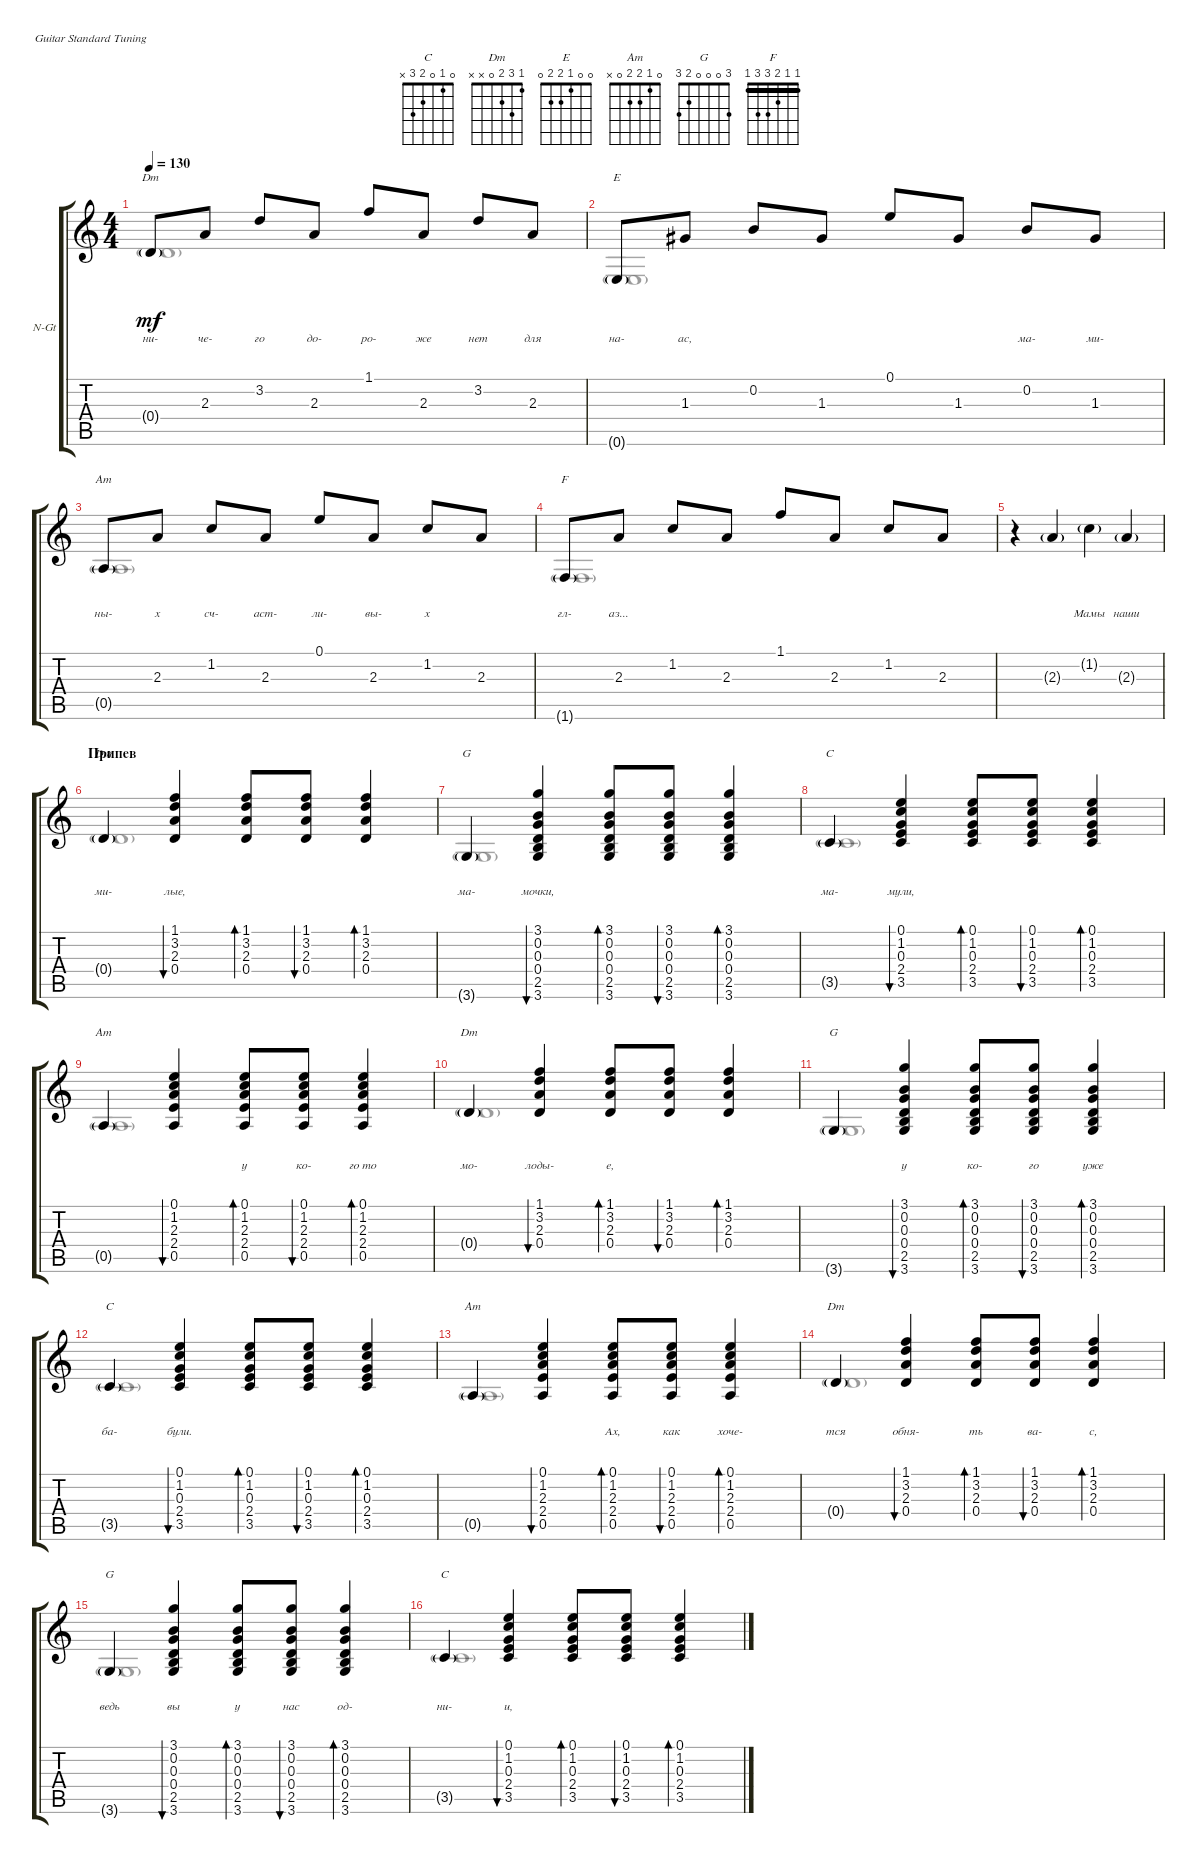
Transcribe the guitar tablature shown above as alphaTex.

\defaultSystemsLayout 4
\bracketExtendMode groupsimilarinstruments
\firstSystemTrackNameOrientation horizontal
\otherSystemsTrackNameOrientation horizontal
\track ("Nylon Guitar" "N-Gt") {instrument acousticguitarnylon}
\staff {score tabs}
\tuning (E4 B3 G3 D3 A2 E2)
\chord ("C" 0 1 0 2 3 x)
\chord ("Dm" 1 3 2 0 x x)
\chord ("E" 0 0 1 2 2 0)
\chord ("Am" 0 1 2 2 0 x)
\chord ("G" 3 0 0 0 2 3)
\chord ("F" 1 1 2 3 3 1) {barre (1 1)}
\voice
\ts (4 4)
\tempo 130
\clef g2
\scale
0.330856
\ks c
0.4{g}.8{ch "Dm" lyrics (0 "ни-") lyrics (1 "") lyrics (2 "") lyrics (3 "") lyrics (4 "") dy mf} 2.3.8{lyrics (0 "че-") lyrics (1 "") lyrics (2 "") lyrics (3 "") lyrics (4 "")} 3.2.8{lyrics (0 "го") lyrics (1 "") lyrics (2 "") lyrics (3 "") lyrics (4 "")} 2.3.8{lyrics (0 "до-") lyrics (1 "") lyrics (2 "") lyrics (3 "") lyrics (4 "")} 1.1.8{lyrics (0 "ро-") lyrics (1 "") lyrics (2 "") lyrics (3 "") lyrics (4 "")} 2.3.8{lyrics (0 "же") lyrics (1 "") lyrics (2 "") lyrics (3 "") lyrics (4 "")} 3.2.8{lyrics (0 "нет") lyrics (1 "") lyrics (2 "") lyrics (3 "") lyrics (4 "")} 2.3.8{lyrics (0 "для") lyrics (1 "") lyrics (2 "") lyrics (3 "") lyrics (4 "")} |
\scale
0.308542 0.6{g}.8{ch "E" lyrics (0 "на-") lyrics (1 "") lyrics (2 "") lyrics (3 "") lyrics (4 "")} 1.3.8{lyrics (0 "ас,") lyrics (1 "") lyrics (2 "") lyrics (3 "") lyrics (4 "")} 0.2.8{lyrics (0 "") lyrics (1 "") lyrics (2 "") lyrics (3 "") lyrics (4 "")} 1.3.8{lyrics (0 "") lyrics (1 "") lyrics (2 "") lyrics (3 "") lyrics (4 "")} 0.1.8{lyrics (0 "") lyrics (1 "") lyrics (2 "") lyrics (3 "") lyrics (4 "")} 1.3.8{lyrics (0 "") lyrics (1 "") lyrics (2 "") lyrics (3 "") lyrics (4 "")} 0.2.8{lyrics (0 "ма-") lyrics (1 "") lyrics (2 "") lyrics (3 "") lyrics (4 "")} 1.3.8{lyrics (0 "ми-") lyrics (1 "") lyrics (2 "") lyrics (3 "") lyrics (4 "")} |
\scale
0.36719 0.5{g}.8{ch "Am" lyrics (0 "ны-") lyrics (1 "") lyrics (2 "") lyrics (3 "") lyrics (4 "")} 2.3.8{lyrics (0 "х") lyrics (1 "") lyrics (2 "") lyrics (3 "") lyrics (4 "")} 1.2.8{lyrics (0 "сч-") lyrics (1 "") lyrics (2 "") lyrics (3 "") lyrics (4 "")} 2.3.8{lyrics (0 "аст-") lyrics (1 "") lyrics (2 "") lyrics (3 "") lyrics (4 "")} 0.1.8{lyrics (0 "ли-") lyrics (1 "") lyrics (2 "") lyrics (3 "") lyrics (4 "")} 2.3.8{lyrics (0 "вы-") lyrics (1 "") lyrics (2 "") lyrics (3 "") lyrics (4 "")} 1.2.8{lyrics (0 "х") lyrics (1 "") lyrics (2 "") lyrics (3 "") lyrics (4 "")} 2.3.8{lyrics (0 "") lyrics (1 "") lyrics (2 "") lyrics (3 "") lyrics (4 "")} |
\scale
0.327792 1.6{g}.8{ch "F" lyrics (0 "гл-") lyrics (1 "") lyrics (2 "") lyrics (3 "") lyrics (4 "")} 2.3.8{lyrics (0 "аз...") lyrics (1 "") lyrics (2 "") lyrics (3 "") lyrics (4 "")} 1.2.8{lyrics (0 "") lyrics (1 "") lyrics (2 "") lyrics (3 "") lyrics (4 "")} 2.3.8{lyrics (0 "") lyrics (1 "") lyrics (2 "") lyrics (3 "") lyrics (4 "")} 1.1.8{lyrics (0 "") lyrics (1 "") lyrics (2 "") lyrics (3 "") lyrics (4 "")} 2.3.8{lyrics (0 "") lyrics (1 "") lyrics (2 "") lyrics (3 "") lyrics (4 "")} 1.2.8{lyrics (0 "") lyrics (1 "") lyrics (2 "") lyrics (3 "") lyrics (4 "")} 2.3.8{lyrics (0 "") lyrics (1 "") lyrics (2 "") lyrics (3 "") lyrics (4 "")} |
\scale
0.304468 r.4 2.3{g}.4{lyrics (0 "") lyrics (1 "") lyrics (2 "") lyrics (3 "") lyrics (4 "")} 1.2{g}.4{lyrics (0 "Мамы") lyrics (1 "") lyrics (2 "") lyrics (3 "") lyrics (4 "")} 2.3{g}.4{lyrics (0 "наши") lyrics (1 "") lyrics (2 "") lyrics (3 "") lyrics (4 "")} |
\section ("" "Припев")
0.4{g}.4{ch "Dm" lyrics (0 "ми-") lyrics (1 "") lyrics (2 "") lyrics (3 "") lyrics (4 "")} (0.4 2.3 3.2 1.1).4{bu 30 lyrics (0 "лые,") lyrics (1 "") lyrics (2 "") lyrics (3 "") lyrics (4 "")} (0.4 2.3 3.2 1.1).8{bd 30 lyrics (0 "") lyrics (1 "") lyrics (2 "") lyrics (3 "") lyrics (4 "")} (0.4 2.3 3.2 1.1).8{bu 30 lyrics (0 "") lyrics (1 "") lyrics (2 "") lyrics (3 "") lyrics (4 "")} (0.4 2.3 3.2 1.1).4{bd 30 lyrics (0 "") lyrics (1 "") lyrics (2 "") lyrics (3 "") lyrics (4 "")} |
3.6{g}.4{ch "G" lyrics (0 "ма-") lyrics (1 "") lyrics (2 "") lyrics (3 "") lyrics (4 "")} (3.6 2.5 0.4 0.3 0.2 3.1).4{bu 30 lyrics (0 "мочки,") lyrics (1 "") lyrics (2 "") lyrics (3 "") lyrics (4 "")} (3.6 2.5 0.4 0.3 0.2 3.1).8{bd 30 lyrics (0 "") lyrics (1 "") lyrics (2 "") lyrics (3 "") lyrics (4 "")} (3.6 2.5 0.4 0.3 0.2 3.1).8{bu 30 lyrics (0 "") lyrics (1 "") lyrics (2 "") lyrics (3 "") lyrics (4 "")} (3.6 2.5 0.4 0.3 0.2 3.1).4{bd 30 lyrics (0 "") lyrics (1 "") lyrics (2 "") lyrics (3 "") lyrics (4 "")} |
3.5{g}.4{ch "C" lyrics (0 "ма-") lyrics (1 "") lyrics (2 "") lyrics (3 "") lyrics (4 "")} (3.5 2.4 0.3 1.2 0.1).4{bu 30 lyrics (0 "мули,") lyrics (1 "") lyrics (2 "") lyrics (3 "") lyrics (4 "")} (3.5 2.4 0.3 1.2 0.1).8{bd 30 lyrics (0 "") lyrics (1 "") lyrics (2 "") lyrics (3 "") lyrics (4 "")} (3.5 2.4 0.3 1.2 0.1).8{bu 30 lyrics (0 "") lyrics (1 "") lyrics (2 "") lyrics (3 "") lyrics (4 "")} (3.5 2.4 0.3 1.2 0.1).4{bd 30 lyrics (0 "") lyrics (1 "") lyrics (2 "") lyrics (3 "") lyrics (4 "")} |
0.5{g}.4{ch "Am" lyrics (0 "") lyrics (1 "") lyrics (2 "") lyrics (3 "") lyrics (4 "")} (0.5 2.4 2.3 1.2 0.1).4{bu 30 lyrics (0 "") lyrics (1 "") lyrics (2 "") lyrics (3 "") lyrics (4 "")} (0.5 2.4 2.3 1.2 0.1).8{bd 30 lyrics (0 "у") lyrics (1 "") lyrics (2 "") lyrics (3 "") lyrics (4 "")} (0.5 2.4 2.3 1.2 0.1).8{bu 30 lyrics (0 "ко-") lyrics (1 "") lyrics (2 "") lyrics (3 "") lyrics (4 "")} (0.5 2.4 2.3 1.2 0.1).4{bd 30 lyrics (0 "го то") lyrics (1 "") lyrics (2 "") lyrics (3 "") lyrics (4 "")} |
0.4{g}.4{ch "Dm" lyrics (0 "мо-") lyrics (1 "") lyrics (2 "") lyrics (3 "") lyrics (4 "")} (0.4 2.3 3.2 1.1).4{bu 30 lyrics (0 "лоды-") lyrics (1 "") lyrics (2 "") lyrics (3 "") lyrics (4 "")} (0.4 2.3 3.2 1.1).8{bd 30 lyrics (0 "е,") lyrics (1 "") lyrics (2 "") lyrics (3 "") lyrics (4 "")} (0.4 2.3 3.2 1.1).8{bu 30 lyrics (0 "") lyrics (1 "") lyrics (2 "") lyrics (3 "") lyrics (4 "")} (0.4 2.3 3.2 1.1).4{bd 30 lyrics (0 "") lyrics (1 "") lyrics (2 "") lyrics (3 "") lyrics (4 "")} |
3.6{g}.4{ch "G" lyrics (0 "") lyrics (1 "") lyrics (2 "") lyrics (3 "") lyrics (4 "")} (3.6 2.5 0.4 0.3 0.2 3.1).4{bu 30 lyrics (0 "у") lyrics (1 "") lyrics (2 "") lyrics (3 "") lyrics (4 "")} (3.6 2.5 0.4 0.3 0.2 3.1).8{bd 30 lyrics (0 "ко-") lyrics (1 "") lyrics (2 "") lyrics (3 "") lyrics (4 "")} (3.6 2.5 0.4 0.3 0.2 3.1).8{bu 30 lyrics (0 "го") lyrics (1 "") lyrics (2 "") lyrics (3 "") lyrics (4 "")} (3.6 2.5 0.4 0.3 0.2 3.1).4{bd 30 lyrics (0 "уже") lyrics (1 "") lyrics (2 "") lyrics (3 "") lyrics (4 "")} |
3.5{g}.4{ch "C" lyrics (0 "ба-") lyrics (1 "") lyrics (2 "") lyrics (3 "") lyrics (4 "")} (3.5 2.4 0.3 1.2 0.1).4{bu 30 lyrics (0 "були.") lyrics (1 "") lyrics (2 "") lyrics (3 "") lyrics (4 "")} (3.5 2.4 0.3 1.2 0.1).8{bd 30 lyrics (0 "") lyrics (1 "") lyrics (2 "") lyrics (3 "") lyrics (4 "")} (3.5 2.4 0.3 1.2 0.1).8{bu 30 lyrics (0 "") lyrics (1 "") lyrics (2 "") lyrics (3 "") lyrics (4 "")} (3.5 2.4 0.3 1.2 0.1).4{bd 30 lyrics (0 "") lyrics (1 "") lyrics (2 "") lyrics (3 "") lyrics (4 "")} |
0.5{g}.4{ch "Am" lyrics (0 "") lyrics (1 "") lyrics (2 "") lyrics (3 "") lyrics (4 "")} (0.5 2.4 2.3 1.2 0.1).4{bu 30 lyrics (0 "") lyrics (1 "") lyrics (2 "") lyrics (3 "") lyrics (4 "")} (0.5 2.4 2.3 1.2 0.1).8{bd 30 lyrics (0 "Ах,") lyrics (1 "") lyrics (2 "") lyrics (3 "") lyrics (4 "")} (0.5 2.4 2.3 1.2 0.1).8{bu 30 lyrics (0 "как") lyrics (1 "") lyrics (2 "") lyrics (3 "") lyrics (4 "")} (0.5 2.4 2.3 1.2 0.1).4{bd 30 lyrics (0 "хоче-") lyrics (1 "") lyrics (2 "") lyrics (3 "") lyrics (4 "")} |
0.4{g}.4{ch "Dm" lyrics (0 "тся") lyrics (1 "") lyrics (2 "") lyrics (3 "") lyrics (4 "")} (0.4 2.3 3.2 1.1).4{bu 30 lyrics (0 "обня-") lyrics (1 "") lyrics (2 "") lyrics (3 "") lyrics (4 "")} (0.4 2.3 3.2 1.1).8{bd 30 lyrics (0 "ть") lyrics (1 "") lyrics (2 "") lyrics (3 "") lyrics (4 "")} (0.4 2.3 3.2 1.1).8{bu 30 lyrics (0 "ва-") lyrics (1 "") lyrics (2 "") lyrics (3 "") lyrics (4 "")} (0.4 2.3 3.2 1.1).4{bd 30 lyrics (0 "с,") lyrics (1 "") lyrics (2 "") lyrics (3 "") lyrics (4 "")} |
3.6{g}.4{ch "G" lyrics (0 "ведь") lyrics (1 "") lyrics (2 "") lyrics (3 "") lyrics (4 "")} (3.6 2.5 0.4 0.3 0.2 3.1).4{bu 30 lyrics (0 "вы") lyrics (1 "") lyrics (2 "") lyrics (3 "") lyrics (4 "")} (3.6 2.5 0.4 0.3 0.2 3.1).8{bd 30 lyrics (0 "у") lyrics (1 "") lyrics (2 "") lyrics (3 "") lyrics (4 "")} (3.6 2.5 0.4 0.3 0.2 3.1).8{bu 30 lyrics (0 "нас") lyrics (1 "") lyrics (2 "") lyrics (3 "") lyrics (4 "")} (3.6 2.5 0.4 0.3 0.2 3.1).4{bd 30 lyrics (0 "од-") lyrics (1 "") lyrics (2 "") lyrics (3 "") lyrics (4 "")} |
3.5{g}.4{ch "C" lyrics (0 "ни-") lyrics (1 "") lyrics (2 "") lyrics (3 "") lyrics (4 "")} (3.5 2.4 0.3 1.2 0.1).4{bu 30 lyrics (0 "и,") lyrics (1 "") lyrics (2 "") lyrics (3 "") lyrics (4 "")} (3.5 2.4 0.3 1.2 0.1).8{bd 30 lyrics (0 "") lyrics (1 "") lyrics (2 "") lyrics (3 "") lyrics (4 "")} (3.5 2.4 0.3 1.2 0.1).8{bu 30 lyrics (0 "") lyrics (1 "") lyrics (2 "") lyrics (3 "") lyrics (4 "")} (3.5 2.4 0.3 1.2 0.1).4{bd 30 lyrics (0 "") lyrics (1 "") lyrics (2 "") lyrics (3 "") lyrics (4 "")}
\voice
\clef g2
\ottava regular
\simile none
\scale
0.330856
\ks c
0.4{g}.1{dy mf} |
\scale
0.308542 0.6{g}.1 |
\scale
0.36719 0.5{g}.1 |
\scale
0.327792 1.6{g}.1 |
\scale
0.304468 |
0.4{g}.1 |
3.6{g}.1 |
3.5{g}.1 |
0.5{g}.1 |
0.4{g}.1 |
3.6{g}.1 |
3.5{g}.1 |
0.5{g}.1 |
0.4{g}.1 |
3.6{g}.1 |
3.5{g}.1
